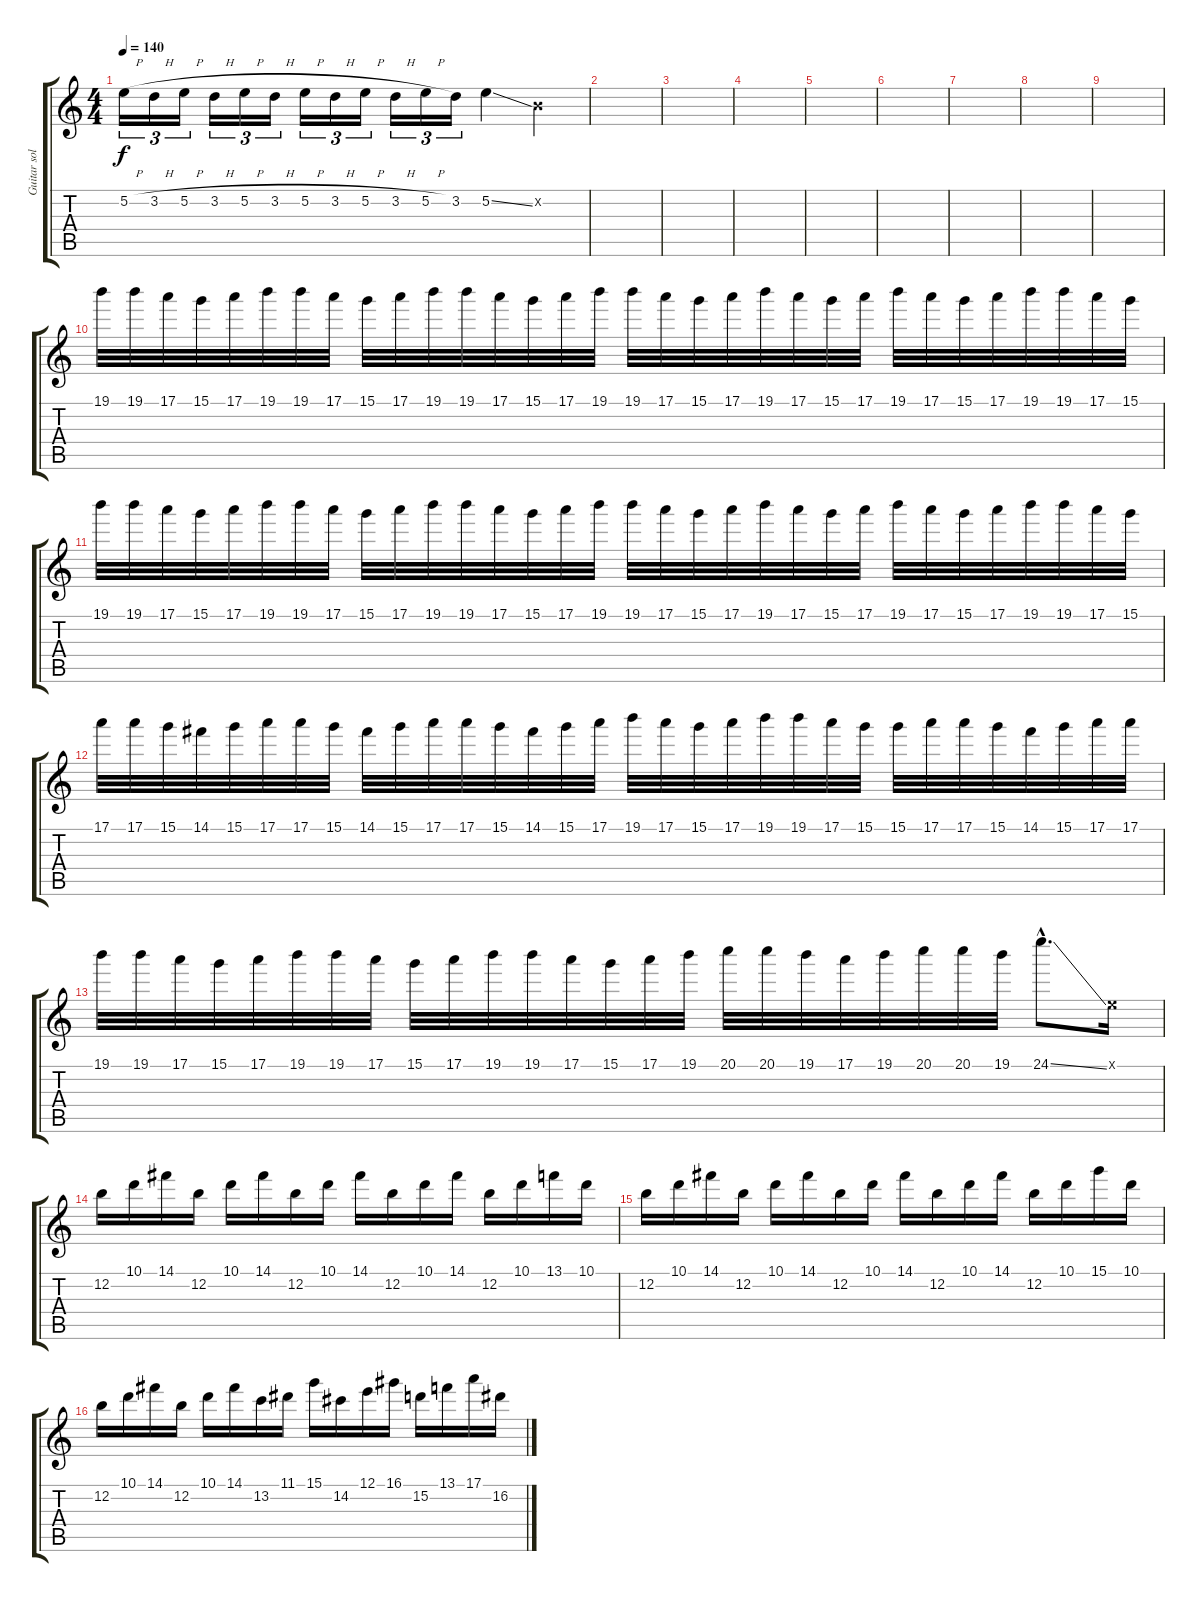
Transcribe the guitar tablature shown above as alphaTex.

\track ("Guitar solo" "Guitar sol") {instrument distortionguitar}
\staff {score tabs}
\tuning (E4 B3 G3 D3 A2 E2) {hide}
\ts (4 4)
\tempo 140
\clef g2
\ks c
5.2{h}.16{tu (3 2) dy f} 3.2{h}.16{tu (3 2)} 5.2{h}.16{tu (3 2)} 3.2{h}.16{tu (3 2)} 5.2{h}.16{tu (3 2)} 3.2{h}.16{tu (3 2)} 5.2{h}.16{tu (3 2)} 3.2{h}.16{tu (3 2)} 5.2{h}.16{tu (3 2)} 3.2{h}.16{tu (3 2)} 5.2{h}.16{tu (3 2)} 3.2.16{tu (3 2)} 5.2{ss}.4 0.2{x}.4 |
|
|
|
|
|
|
|
|
19.1.32 19.1.32 17.1.32 15.1.32 17.1.32 19.1.32 19.1.32 17.1.32 15.1.32 17.1.32 19.1.32 19.1.32 17.1.32 15.1.32 17.1.32 19.1.32 19.1.32 17.1.32 15.1.32 17.1.32 19.1.32 17.1.32 15.1.32 17.1.32 19.1.32 17.1.32 15.1.32 17.1.32 19.1.32 19.1.32 17.1.32 15.1.32 |
19.1.32 19.1.32 17.1.32 15.1.32 17.1.32 19.1.32 19.1.32 17.1.32 15.1.32 17.1.32 19.1.32 19.1.32 17.1.32 15.1.32 17.1.32 19.1.32 19.1.32 17.1.32 15.1.32 17.1.32 19.1.32 17.1.32 15.1.32 17.1.32 19.1.32 17.1.32 15.1.32 17.1.32 19.1.32 19.1.32 17.1.32 15.1.32 |
17.1.32 17.1.32 15.1.32 14.1.32 15.1.32 17.1.32 17.1.32 15.1.32 14.1.32 15.1.32 17.1.32 17.1.32 15.1.32 14.1.32 15.1.32 17.1.32 19.1.32 17.1.32 15.1.32 17.1.32 19.1.32 19.1.32 17.1.32 15.1.32 15.1.32 17.1.32 17.1.32 15.1.32 14.1.32 15.1.32 17.1.32 17.1.32 |
19.1.32 19.1.32 17.1.32 15.1.32 17.1.32 19.1.32 19.1.32 17.1.32 15.1.32 17.1.32 19.1.32 19.1.32 17.1.32 15.1.32 17.1.32 19.1.32 20.1.32 20.1.32 19.1.32 17.1.32 19.1.32 20.1.32 20.1.32 19.1.32 24.1{ss hac}.8{d} 0.1{x}.16 |
12.2.16 10.1.16 14.1.16 12.2.16 10.1.16 14.1.16 12.2.16 10.1.16 14.1.16 12.2.16 10.1.16 14.1.16 12.2.16 10.1.16 13.1.16 10.1.16 |
12.2.16 10.1.16 14.1.16 12.2.16 10.1.16 14.1.16 12.2.16 10.1.16 14.1.16 12.2.16 10.1.16 14.1.16 12.2.16 10.1.16 15.1.16 10.1.16 |
12.2.16 10.1.16 14.1.16 12.2.16 10.1.16 14.1.16 13.2.16 11.1.16 15.1.16 14.2.16 12.1.16 16.1.16 15.2.16 13.1.16 17.1.16 16.2.16
